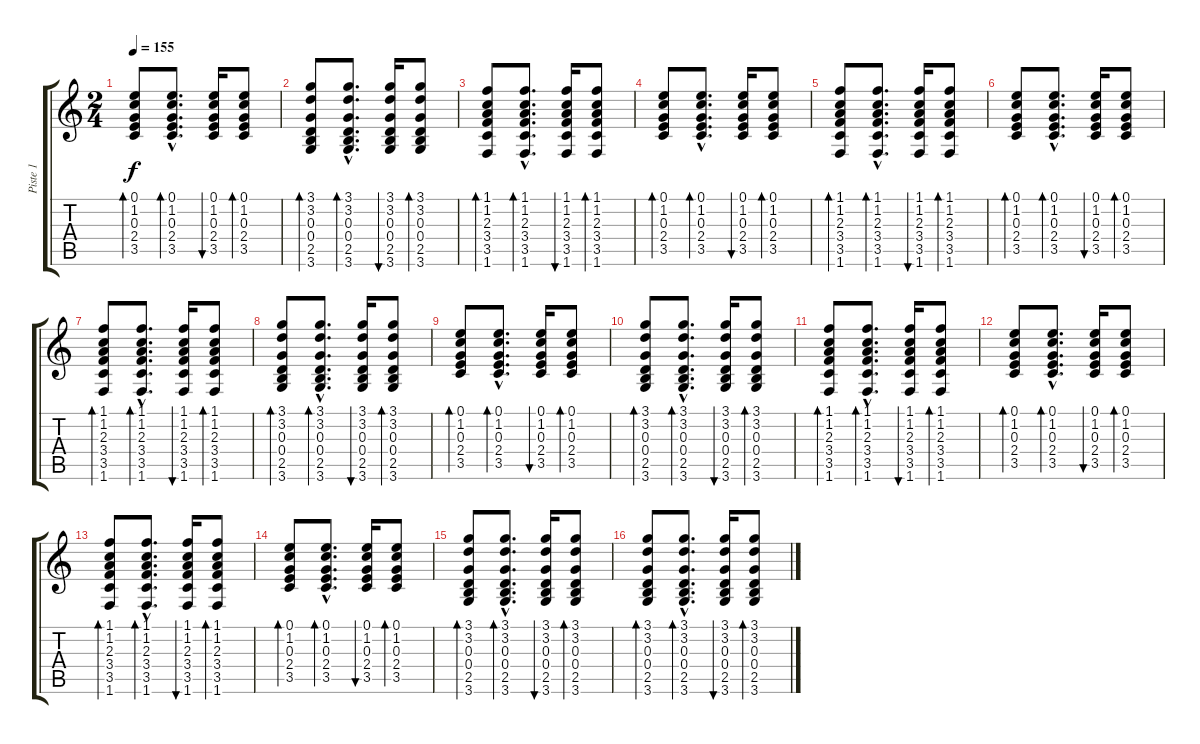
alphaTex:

\track ("Piste 1" "Piste 1") {instrument acousticguitarsteel}
\staff {score tabs}
\tuning (E4 B3 G3 D3 A2 E2) {hide}
\ts (2 4)
\tempo 155
\clef g2
\ks c
(0.1 1.2 0.3 2.4 3.5).8{bd 60 dy f} (0.1{hac} 1.2{hac} 0.3{hac} 2.4{hac} 3.5{hac}).8{d bd 60} (0.1 1.2 0.3 2.4 3.5).16{bu 60} (0.1 1.2 0.3 2.4 3.5).8{bd 60} |
(3.1 3.2 0.3 0.4 2.5 3.6).8{bd 60} (3.1{hac} 3.2{hac} 0.3{hac} 0.4{hac} 2.5{hac} 3.6{hac}).8{d bd 60} (3.1 3.2 0.3 0.4 2.5 3.6).16{bu 60} (3.1 3.2 0.3 0.4 2.5 3.6).8{bd 60} |
(1.1 1.2 2.3 3.4 3.5 1.6).8{bd 60} (1.1{hac} 1.2{hac} 2.3{hac} 3.4{hac} 3.5{hac} 1.6{hac}).8{d bd 60} (1.1 1.2 2.3 3.4 3.5 1.6).16{bu 60} (1.1 1.2 2.3 3.4 3.5 1.6).8{bd 60} |
(0.1 1.2 0.3 2.4 3.5).8{bd 60} (0.1{hac} 1.2{hac} 0.3{hac} 2.4{hac} 3.5{hac}).8{d bd 60} (0.1 1.2 0.3 2.4 3.5).16{bu 60} (0.1 1.2 0.3 2.4 3.5).8{bd 60} |
(1.1 1.2 2.3 3.4 3.5 1.6).8{bd 60} (1.1{hac} 1.2{hac} 2.3{hac} 3.4{hac} 3.5{hac} 1.6{hac}).8{d bd 60} (1.1 1.2 2.3 3.4 3.5 1.6).16{bu 60} (1.1 1.2 2.3 3.4 3.5 1.6).8{bd 60} |
(0.1 1.2 0.3 2.4 3.5).8{bd 60} (0.1{hac} 1.2{hac} 0.3{hac} 2.4{hac} 3.5{hac}).8{d bd 60} (0.1 1.2 0.3 2.4 3.5).16{bu 60} (0.1 1.2 0.3 2.4 3.5).8{bd 60} |
(1.1 1.2 2.3 3.4 3.5 1.6).8{bd 60} (1.1{hac} 1.2{hac} 2.3{hac} 3.4{hac} 3.5{hac} 1.6{hac}).8{d bd 60} (1.1 1.2 2.3 3.4 3.5 1.6).16{bu 60} (1.1 1.2 2.3 3.4 3.5 1.6).8{bd 60} |
(3.1 3.2 0.3 0.4 2.5 3.6).8{bd 60} (3.1{hac} 3.2{hac} 0.3{hac} 0.4{hac} 2.5{hac} 3.6{hac}).8{d bd 60} (3.1 3.2 0.3 0.4 2.5 3.6).16{bu 60} (3.1 3.2 0.3 0.4 2.5 3.6).8{bd 60} |
(0.1 1.2 0.3 2.4 3.5).8{bd 60} (0.1{hac} 1.2{hac} 0.3{hac} 2.4{hac} 3.5{hac}).8{d bd 60} (0.1 1.2 0.3 2.4 3.5).16{bu 60} (0.1 1.2 0.3 2.4 3.5).8{bd 60} |
(3.1 3.2 0.3 0.4 2.5 3.6).8{bd 60} (3.1{hac} 3.2{hac} 0.3{hac} 0.4{hac} 2.5{hac} 3.6{hac}).8{d bd 60} (3.1 3.2 0.3 0.4 2.5 3.6).16{bu 60} (3.1 3.2 0.3 0.4 2.5 3.6).8{bd 60} |
(1.1 1.2 2.3 3.4 3.5 1.6).8{bd 60} (1.1{hac} 1.2{hac} 2.3{hac} 3.4{hac} 3.5{hac} 1.6{hac}).8{d bd 60} (1.1 1.2 2.3 3.4 3.5 1.6).16{bu 60} (1.1 1.2 2.3 3.4 3.5 1.6).8{bd 60} |
(0.1 1.2 0.3 2.4 3.5).8{bd 60} (0.1{hac} 1.2{hac} 0.3{hac} 2.4{hac} 3.5{hac}).8{d bd 60} (0.1 1.2 0.3 2.4 3.5).16{bu 60} (0.1 1.2 0.3 2.4 3.5).8{bd 60} |
(1.1 1.2 2.3 3.4 3.5 1.6).8{bd 60} (1.1{hac} 1.2{hac} 2.3{hac} 3.4{hac} 3.5{hac} 1.6{hac}).8{d bd 60} (1.1 1.2 2.3 3.4 3.5 1.6).16{bu 60} (1.1 1.2 2.3 3.4 3.5 1.6).8{bd 60} |
(0.1 1.2 0.3 2.4 3.5).8{bd 60} (0.1{hac} 1.2{hac} 0.3{hac} 2.4{hac} 3.5{hac}).8{d bd 60} (0.1 1.2 0.3 2.4 3.5).16{bu 60} (0.1 1.2 0.3 2.4 3.5).8{bd 60} |
(3.1 3.2 0.3 0.4 2.5 3.6).8{bd 60} (3.1{hac} 3.2{hac} 0.3{hac} 0.4{hac} 2.5{hac} 3.6{hac}).8{d bd 60} (3.1 3.2 0.3 0.4 2.5 3.6).16{bu 60} (3.1 3.2 0.3 0.4 2.5 3.6).8{bd 60} |
(3.1 3.2 0.3 0.4 2.5 3.6).8{bd 60} (3.1{hac} 3.2{hac} 0.3{hac} 0.4{hac} 2.5{hac} 3.6{hac}).8{d bd 60} (3.1 3.2 0.3 0.4 2.5 3.6).16{bu 60} (3.1 3.2 0.3 0.4 2.5 3.6).8{bd 60}
